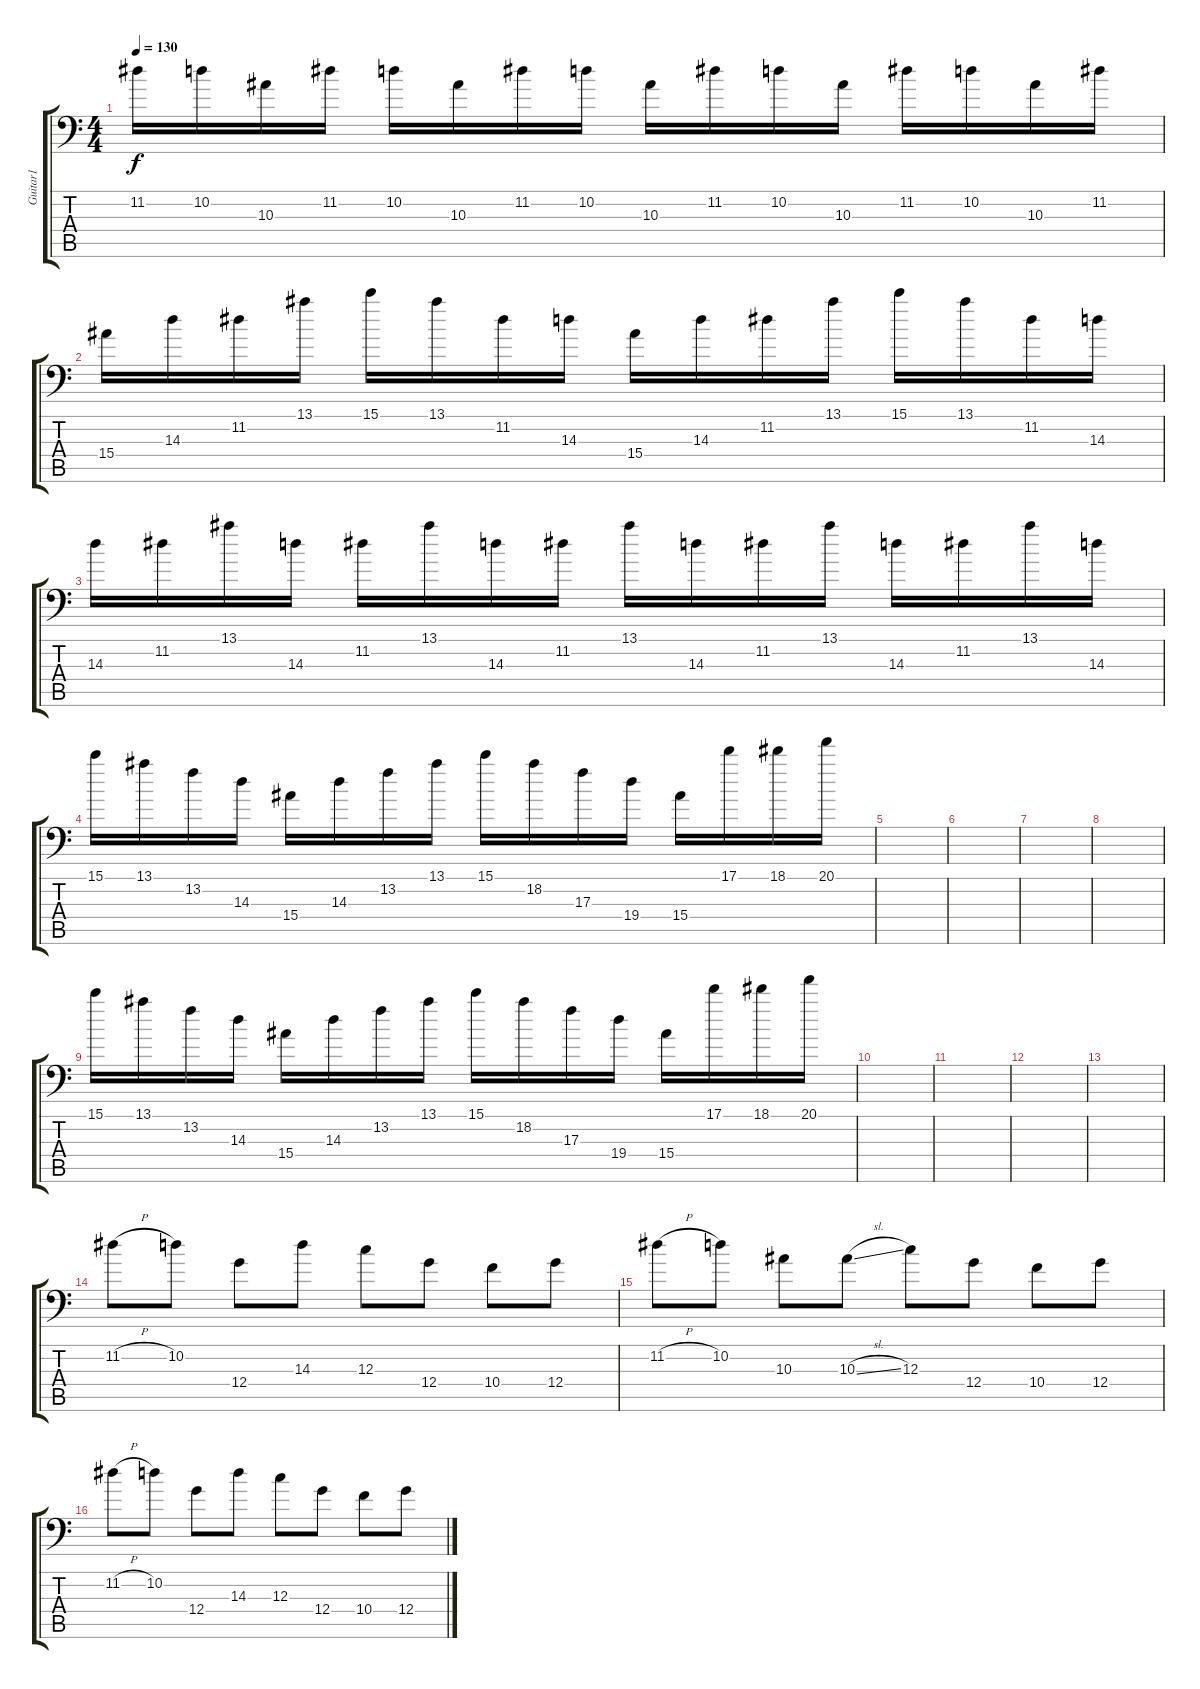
\track ("Guitar1" "Guitar1") {instrument overdrivenguitar}
\staff {score tabs}
\tuning (A3 E3 C3 G2 D2 G1) {hide}
\ts (4 4)
\tempo 130
\clef f4
\ks c
11.2.16{dy f} 10.2.16 10.3.16 11.2.16 10.2.16 10.3.16 11.2.16 10.2.16 10.3.16 11.2.16 10.2.16 10.3.16 11.2.16 10.2.16 10.3.16 11.2.16 |
15.4.16 14.3.16 11.2.16 13.1.16 15.1.16 13.1.16 11.2.16 14.3.16 15.4.16 14.3.16 11.2.16 13.1.16 15.1.16 13.1.16 11.2.16 14.3.16 |
14.3.16 11.2.16 13.1.16 14.3.16 11.2.16 13.1.16 14.3.16 11.2.16 13.1.16 14.3.16 11.2.16 13.1.16 14.3.16 11.2.16 13.1.16 14.3.16 |
15.1.16 13.1.16 13.2.16 14.3.16 15.4.16 14.3.16 13.2.16 13.1.16 15.1.16 18.2.16 17.3.16 19.4.16 15.4.16 17.1.16 18.1.16 20.1.16 |
|
|
|
|
15.1.16 13.1.16 13.2.16 14.3.16 15.4.16 14.3.16 13.2.16 13.1.16 15.1.16 18.2.16 17.3.16 19.4.16 15.4.16 17.1.16 18.1.16 20.1.16 |
|
|
|
|
11.2{h}.8 10.2.8 12.4.8 14.3.8 12.3.8 12.4.8 10.4.8 12.4.8 |
11.2{h}.8 10.2.8 10.3.8 10.3{sl}.8 12.3.8 12.4.8 10.4.8 12.4.8 |
11.2{h}.8 10.2.8 12.4.8 14.3.8 12.3.8 12.4.8 10.4.8 12.4.8
